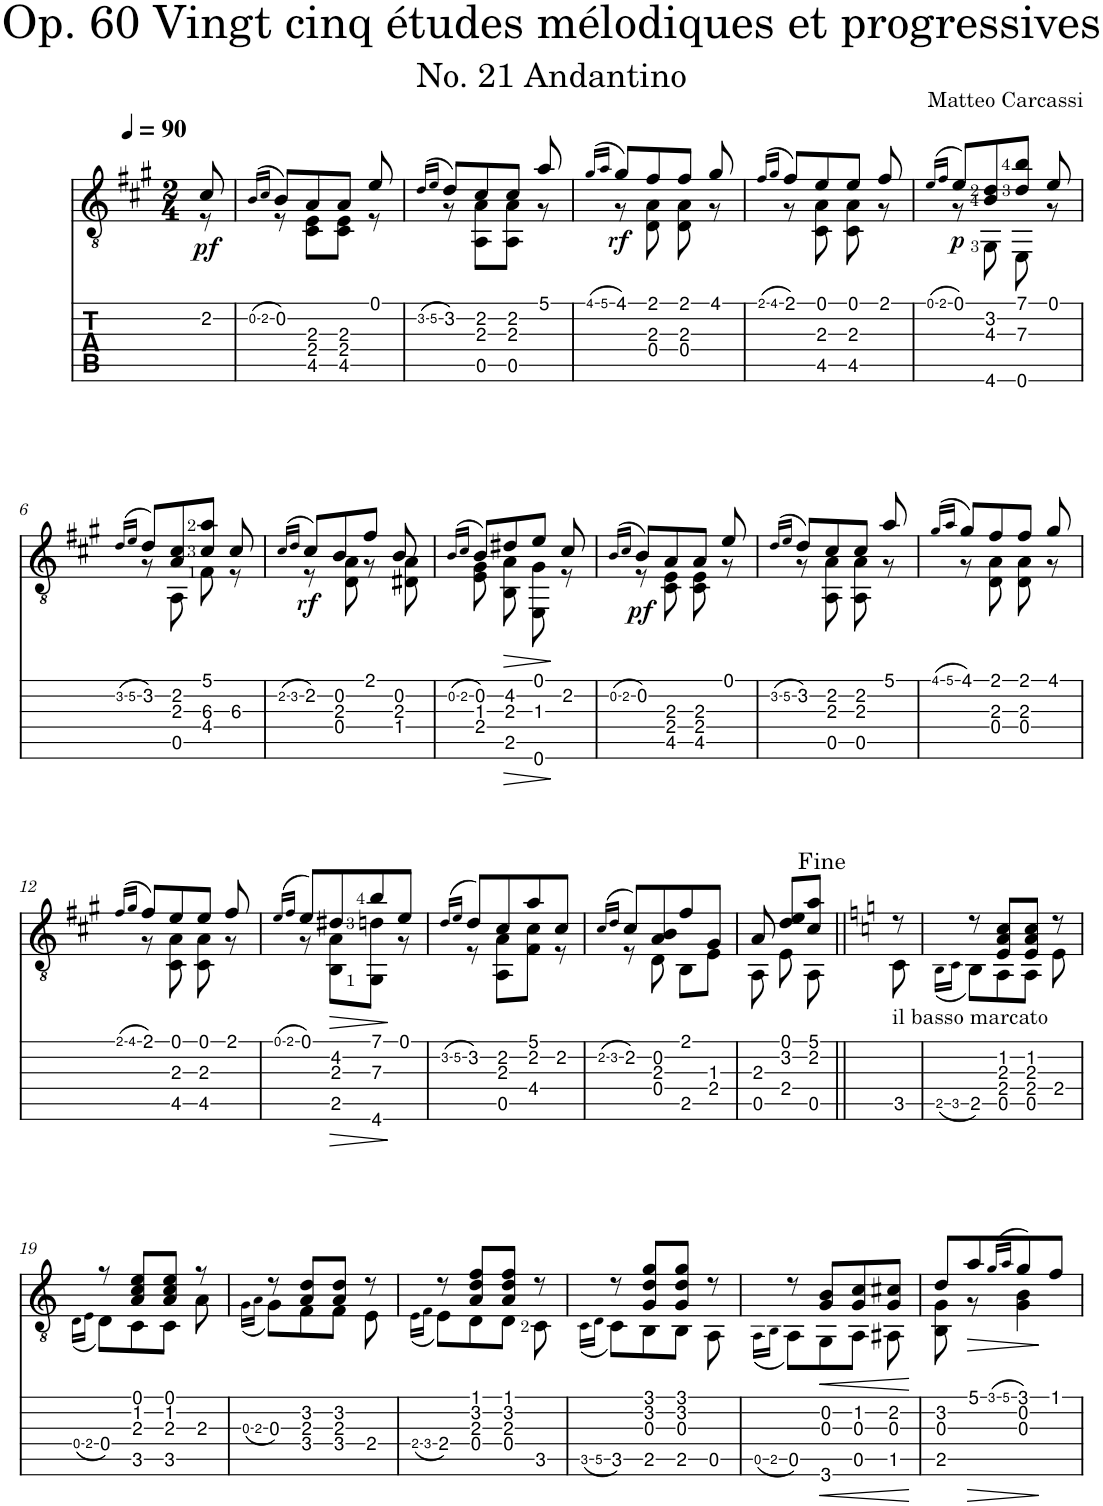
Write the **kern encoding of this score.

**kern	**kern	**dynam
*part1	*part1	*part1
*staff2	*staff1	*staff1/2
*I"Classical Guitar	*	*
*I'Guit.	*	*
*stria6	*	*
*	*clefGv2	*
*k[f#c#g#]	*k[f#c#g#]	*
*A:	*A:	*
*M2/4	*M2/4	*
*MM90	*MM90	*
=	=	=
*^	*^	*
!	!	!	!	!LO:DY:b
8c#	8r	8c#/	8r	other-dynamics
=1	=1	=1	=1	=1
qB	.	(>16qB/LL	.	.
qc#	.	16qc#/JJ	.	.
8BL	8r	8B/L)	8r	.
8AJ	8C# 8E	8A/	8C#\ 8E\L	.
8AL	8C# 8E	8A/J	8C#\ 8E\J	.
8eJ	8r	8e/	8r	.
=2	=2	=2	=2	=2
qd	.	(>16qd/LL	.	.
qe	.	16qe/JJ	.	.
8dL	8r	8d/L)	8r	.
8c#J	8AA 8A	8c#/	8AA\ 8A\L	.
8c#L	8AA 8A	8c#/J	8AA\ 8A\J	.
8aJ	8r	8a/	8r	.
=3	=3	=3	=3	=3
qg#	.	(>16qg#/LL	.	.
qa	.	16qa/JJ	.	.
!	!	!	!	!LO:DY:b
8g#L	8r	8g#/L)	8r	rf
8f#J	8D 8A	8f#/	8D\ 8A\	.
8f#L	8D 8A	8f#/J	8D\ 8A\	.
8g#J	8r	8g#/	8r	.
=4	=4	=4	=4	=4
qf#	.	(>16qf#/LL	.	.
qg#	.	16qg#/JJ	.	.
8f#L	8r	8f#/L)	8r	.
8eJ	8C# 8A	8e/	8C#\ 8A\	.
8eL	8C# 8A	8e/J	8C#\ 8A\	.
8f#J	8r	8f#/	8r	.
=5	=5	=5	=5	=5
qe	.	(>16qe/LL	.	.
qf#	.	16qf#/JJ	.	.
!	!	!	!	!LO:DY:b
8eL	8r	8e/L)	8r	p
8B\ 8d\J	8GG#	8B/ 8d/	8GG#\	.
8d\ 8b\L	8EE	8d/ 8b/J	8EE\	.
8eJ	8r	8e/	8r	.
!!LO:LB:g=z	!!
=6	=6	=6	=6	=6
qd	.	(>16qd/LL	.	.
qe	.	16qe/JJ	.	.
8dL	8r	8d/L)	8r	.
8A\ 8c#\J	8AA	8A/ 8c#/	8AA\	.
8c#\ 8a\L	8F#	8c#/ 8a/J	8F#\	.
8c#J	8r	8c#/	8r	.
=7	=7	=7	=7	=7
qc#	.	(>16qc#/LL	.	.
qd	.	16qd/JJ	.	.
!	!	!	!	!LO:DY:b
8c#L	8r	8c#/L)	8r	rf
8BJ	8D 8A	8B/	8D\ 8A\	.
8f#L	8r	8f#/J	8r	.
8BJ	8D#X 8A	8B/	8D#X\ 8A\	.
=8	=8	=8	=8	=8
qB	.	(>16qB/LL	.	.
qc#	.	16qc#/JJ	.	.
8BL	8E\ 8G#\L	8B/L)	8E\ 8G#\	.
!	!	!	!	!LO:HP:b
8d#XJ	8BB\ 8A\J	8d#X/	8BB\ 8A\	>
8eL	8EE 8G#	8e/J	8EE\ 8G#\	.
8c#J	8r	8c#/	8r	]
=9	=9	=9	=9	=9
qB	.	(>16qB/LL	.	.
qc#	.	16qc#/JJ	.	.
!	!	!	!	!LO:DY:b
8BL	8r	8B/L)	8r	other-dynamics
8AJ	8C# 8E	8A/	8C#\ 8E\	.
8AL	8C# 8E	8A/J	8C#\ 8E\	.
8eJ	8r	8e/	8r	.
=10	=10	=10	=10	=10
qd	.	(>16qd/LL	.	.
qe	.	16qe/JJ	.	.
8dL	8r	8d/L)	8r	.
8c#J	8AA 8A	8c#/	8AA\ 8A\	.
8c#L	8AA 8A	8c#/J	8AA\ 8A\	.
8aJ	8r	8a/	8r	.
=11	=11	=11	=11	=11
qg#	.	(>16qg#/LL	.	.
qa	.	16qa/JJ	.	.
8g#L	8r	8g#/L)	8r	.
8f#J	8D 8A	8f#/	8D\ 8A\	.
8f#L	8D 8A	8f#/J	8D\ 8A\	.
8g#J	8r	8g#/	8r	.
!!LO:LB:g=z	!!
=12	=12	=12	=12	=12
qf#	.	(>16qf#/LL	.	.
qg#	.	16qg#/JJ	.	.
8f#L	8r	8f#/L)	8r	.
8eJ	8C# 8A	8e/	8C#\ 8A\	.
8eL	8C# 8A	8e/J	8C#\ 8A\	.
8f#J	8r	8f#/	8r	.
=13	=13	=13	=13	=13
qe	.	(>16qe/LL	.	.
qf#	.	16qf#/JJ	.	.
8eL	8r	8e/L)	8r	.
!	!	!	!	!LO:HP:b
8d#XJ	8BB 8A	8d#X/	8BB\ 8A\L	>
8bL	8GG# 8dn	8b/	8GG#\ 8dn\J	.
8eJ	8r	8e/J	8r	]
=14	=14	=14	=14	=14
qd	.	(>16qd/LL	.	.
qe	.	16qe/JJ	.	.
8dL	8r	8d/L)	8r	.
8c#J	8AA 8A	8c#/	8AA\ 8A\L	.
8aL	8F# 8c#	8a/	8F#\ 8c#\J	.
8c#J	8r	8c#/J	8r	.
=15	=15	=15	=15	=15
qc#	.	(>16qc#/LL	.	.
qd	.	16qd/JJ	.	.
8c#L	8r	8c#/L)	8r	.
8A\ 8B\J	8D	8A/ 8B/	8D\	.
8f#L	8BBL	8f#/	8BB\L	.
8G#J	8EJ	8G#/J	8E\J	.
=16	=16	=16	=16	=16
8AL	8AAL	8A/	8AA\	.
8d\ 8e\J	8EJ	8d/ 8e/L	8E\	.
8c# 8aJ	8AAJ	8c#/ 8a/J	8AA\	.
=17||	=17||	=17||	=17||	=17||
*k[]	*	*k[]	*	*
*a:	*	*a:	*	*
!	!	!LO:TX:b:t=il basso marcato	!	!
8r	8C	8r	8C\	.
=18	=18	=18	=18	=18
.	qBB	.	(16qBB\LL	.
.	qC	.	16qC\JJ	.
8r	8BBL	8r	8BB\L)	.
8E 8A 8c	8AAJ	8E/ 8A/ 8c/L	8AA\	.
8E 8A 8c	8AAL	8E/ 8A/ 8c/J	8AA\J	.
8r	8EJ	8r	8E\	.
!!LO:LB:g=z	!!
=19	=19	=19	=19	=19
.	qD	.	(16qD\LL	.
.	qE	.	16qE\JJ	.
8r	8DL	8r	8D\L)	.
8A 8c 8e	8CJ	8A/ 8c/ 8e/L	8C\	.
8A 8c 8e	8CL	8A/ 8c/ 8e/J	8C\J	.
8r	8AJ	8r	8A\	.
=20	=20	=20	=20	=20
.	qG	.	(16qG\LL	.
.	qA	.	16qA\JJ	.
8r	8GL	8r	8G\L)	.
8A 8d	8FJ	8A/ 8d/L	8F\	.
8A 8d	8FL	8A/ 8d/J	8F\J	.
8r	8EJ	8r	8E\	.
=21	=21	=21	=21	=21
.	qE	.	(16qE\LL	.
.	qF	.	16qF\JJ	.
8r	8EL	8r	8E\L)	.
8A 8d 8f	8DJ	8A/ 8d/ 8f/L	8D\	.
8A 8d 8f	8DL	8A/ 8d/ 8f/J	8D\J	.
8r	8CJ	8r	8C\	.
=22	=22	=22	=22	=22
.	qC	.	(16qC\LL	.
.	qD	.	16qD\JJ	.
8r	8CL	8r	8C\L)	.
8G 8d 8g	8BBJ	8G/ 8d/ 8g/L	8BB\	.
8G 8d 8g	8BBL	8G/ 8d/ 8g/J	8BB\J	.
8r	8AAJ	8r	8AA\	.
=23	=23	=23	=23	=23
.	qAA	.	(16qAA\LL	.
.	qBB	.	16qBB\JJ	.
8r	8AAL	8r	8AA\L)	.
!	!	!	!	!LO:HP:b
8G 8B	8GGJ	8G/ 8B/L	8GG\	<
8G\ 8c\L	8AAL	8G/ 8c/	8AA\J	.
8G\ 8c#X\J	8AA#XJ	8G/ 8c#X/J	8AA#X\	.
*v	*v	*	*	*
*	*v	*v	*
.	.	[
=24	=24	=24
*^	*^	*
8dL	8BB 8G	8d/L	8BB\ 8G\	.
!	!	!	!	!LO:HP:b
8aJ	8r	8a/	8r	>
qg	.	(16qg/LL	.	.
qa	.	16qa/JJ	.	.
8gL	4G 4B	8g/)	4G\ 4B\	.
8fJ	.	8f/J	.	]
*v	*v	*	*	*
*	*v	*v	*
=	=	=
*-	*-	*-
